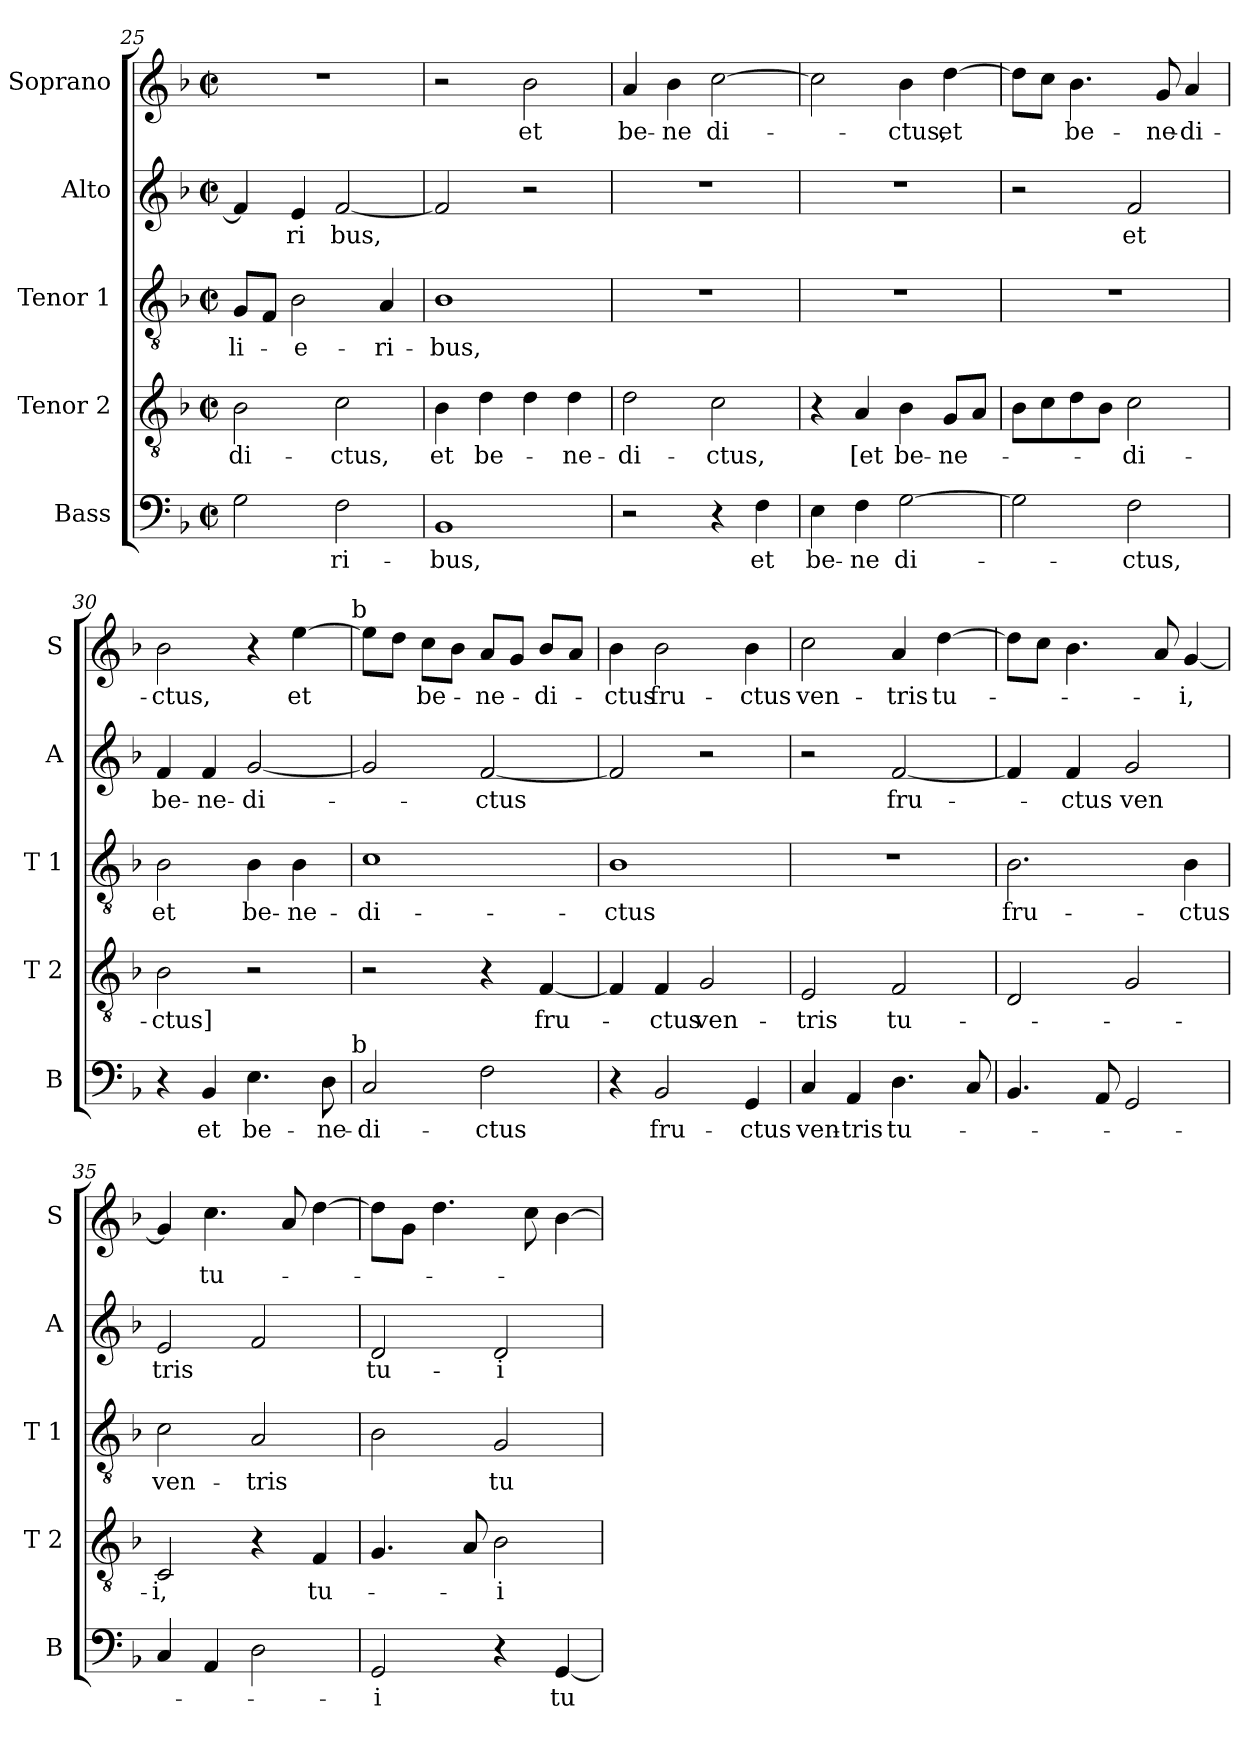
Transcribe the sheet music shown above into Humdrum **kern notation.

**kern	**text	**kern	**text	**kern	**text	**kern	**text	**kern	**text
*part5	*part5	*part4	*part4	*part3	*part3	*part2	*part2	*part1	*part1
*staff5	*staff5	*staff4	*staff4	*staff3	*staff3	*staff2	*staff2	*staff1	*staff1
*I"Bass	*	*I"Tenor 2	*	*I"Tenor 1	*	*I"Alto	*	*I"Soprano	*
*I'B	*	*I'T 2	*	*I'T 1	*	*I'A	*	*I'S	*
!!LO:LB:g=z
*clefF4	*	*clefGv2	*	*clefGv2	*	*clefG2	*	*clefG2	*
*k[b-]	*	*k[b-]	*	*k[b-]	*	*k[b-]	*	*k[b-]	*
*F:	*	*F:	*	*F:	*	*F:	*	*F:	*
*M2/2	*	*M2/2	*	*M2/2	*	*M2/2	*	*M2/2	*
*met(c|)	*	*met(c|)	*	*met(c|)	*	*met(c|)	*	*met(c|)	*
=25	=25	=25	=25	=25	=25	=25	=25	=25	=25
!	!	!	!LO:LY:b	!	!LO:LY:b	!	!	!	!
2G\	.	2B-\	-di-	8G/L	-li-	4f/]	.	1r	.
.	.	.	.	8F/J	.	.	.	.	.
!	!	!	!	!	!LO:LY:b	!	!LO:LY:b	!	!
.	.	.	.	2B-\	-e-	4e/	-ri	.	.
!	!LO:LY:b	!	!LO:LY:b	!	!	!	!LO:LY:b	!	!
2F\	-ri-	2c\	-ctus,	.	.	[2f/	bus,	.	.
!	!	!	!	!	!LO:LY:b	!	!	!	!
.	.	.	.	4A/	-ri-	.	.	.	.
=26	=26	=26	=26	=26	=26	=26	=26	=26	=26
!	!LO:LY:b	!	!LO:LY:b	!	!LO:LY:b	!	!	!	!
1BB-	-bus,	4B-\	et	1B-	-bus,	2f/]	.	2r	.
!	!	!	!LO:LY:b	!	!	!	!	!	!
.	.	4d\	be-	.	.	.	.	.	.
!	!	!	!	!	!	!	!	!	!LO:LY:b
.	.	4d\	.	.	.	2r	.	2b-\	et
!	!	!	!LO:LY:b	!	!	!	!	!	!
.	.	4d\	-ne-	.	.	.	.	.	.
=27	=27	=27	=27	=27	=27	=27	=27	=27	=27
!	!	!	!LO:LY:b	!	!	!	!	!	!LO:LY:b
2r	.	2d\	-di-	1r	.	1r	.	4a/	be-
!	!	!	!	!	!	!	!	!	!LO:LY:b
.	.	.	.	.	.	.	.	4b-\	-ne
!	!	!	!LO:LY:b	!	!	!	!	!	!LO:LY:b
4r	.	2c\	-ctus,	.	.	.	.	[2cc\	di-
!	!LO:LY:b	!	!	!	!	!	!	!	!
4F\	et	.	.	.	.	.	.	.	.
=28	=28	=28	=28	=28	=28	=28	=28	=28	=28
!	!LO:LY:b	!	!	!	!	!	!	!	!
4E\	be-	4r	.	1r	.	1r	.	2cc\]	.
!	!LO:LY:b	!	!LO:LY:b	!	!	!	!	!	!
4F\	-ne	4A/	[et	.	.	.	.	.	.
!	!LO:LY:b	!	!LO:LY:b	!	!	!	!	!	!LO:LY:b
[2G\	di-	4B-\	be-	.	.	.	.	4b-\	-ctus,
!	!	!	!LO:LY:b	!	!	!	!	!	!LO:LY:b
.	.	8G/L	-ne-	.	.	.	.	[4dd\	et
.	.	8A/J	.	.	.	.	.	.	.
=29	=29	=29	=29	=29	=29	=29	=29	=29	=29
2G\]	.	8B-\L	.	1r	.	2r	.	8dd\L]	.
.	.	8c\	.	.	.	.	.	8cc\J	.
!	!	!	!	!	!	!	!	!	!LO:LY:b
.	.	8d\	.	.	.	.	.	4.b-\	be-
.	.	8B-\J	.	.	.	.	.	.	.
!	!LO:LY:b	!	!LO:LY:b	!	!	!	!LO:LY:b	!	!
2F\	-ctus,	2c\	-di-	.	.	2f/	et	.	.
!	!	!	!	!	!	!	!	!	!LO:LY:b
.	.	.	.	.	.	.	.	8g/	-ne-
!	!	!	!	!	!	!	!	!	!LO:LY:b
.	.	.	.	.	.	.	.	4a/	-di-
=30	=30	=30	=30	=30	=30	=30	=30	=30	=30
!	!	!	!LO:LY:b	!	!LO:LY:b	!	!LO:LY:b	!	!LO:LY:b
4r	.	2B-\	-ctus]	2B-\	et	4f/	be-	2b-\	-ctus,
!	!LO:LY:b	!	!	!	!	!	!LO:LY:b	!	!
4BB-/	et	.	.	.	.	4f/	-ne-	.	.
!	!LO:LY:b	!	!	!	!LO:LY:b	!	!LO:LY:b	!	!
4.E\	be-	2r	.	4B-\	be-	[2g/	-di-	4r	.
!	!	!	!	!	!LO:LY:b	!	!	!	!LO:LY:b
.	.	.	.	4B-\	-ne-	.	.	[4ee\	et
!	!LO:LY:b	!	!	!	!	!	!	!	!
8D\	-ne-	.	.	.	.	.	.	.	.
!	!	!	!	!	!	!	!	!LO:TX:a:t=b	!
!LO:TX:a:t=b	!	!	!	!	!	!	!	!	!
!!LO:PB:g=z
=31	=31	=31	=31	=31	=31	=31	=31	=31	=31
!	!LO:LY:b	!	!	!	!LO:LY:b	!	!	!	!
2C/	-di-	2r	.	1c	-di-	2g/]	.	8ee\L]	.
.	.	.	.	.	.	.	.	8dd\J	.
!	!	!	!	!	!	!	!	!	!LO:LY:b
.	.	.	.	.	.	.	.	8cc\L	be-
.	.	.	.	.	.	.	.	8b-\J	.
!	!LO:LY:b	!	!	!	!	!	!LO:LY:b	!	!LO:LY:b
2F\	-ctus	4r	.	.	.	[2f/	-ctus	8a/L	-ne-
.	.	.	.	.	.	.	.	8g/J	.
!	!	!	!LO:LY:b	!	!	!	!	!	!LO:LY:b
.	.	[4F/	fru-	.	.	.	.	8b-/L	-di-
.	.	.	.	.	.	.	.	8a/J	.
=32	=32	=32	=32	=32	=32	=32	=32	=32	=32
!	!	!	!	!	!LO:LY:b	!	!	!	!LO:LY:b
4r	.	4F/]	.	1B-	-ctus	2f/]	.	4b-\	-ctus
!	!LO:LY:b	!	!LO:LY:b	!	!	!	!	!	!LO:LY:b
2BB-/	fru-	4F/	-ctus	.	.	.	.	2b-\	fru-
!	!	!	!LO:LY:b	!	!	!	!	!	!
.	.	2G/	ven-	.	.	2r	.	.	.
!	!LO:LY:b	!	!	!	!	!	!	!	!LO:LY:b
4GG/	-ctus	.	.	.	.	.	.	4b-\	-ctus
=33	=33	=33	=33	=33	=33	=33	=33	=33	=33
!	!LO:LY:b	!	!LO:LY:b	!	!	!	!	!	!LO:LY:b
4C/	ven-	2E/	-tris	1r	.	2r	.	2cc\	ven-
!	!LO:LY:b	!	!	!	!	!	!	!	!
4AA/	-tris	.	.	.	.	.	.	.	.
!	!LO:LY:b	!	!LO:LY:b	!	!	!	!LO:LY:b	!	!LO:LY:b
4.D\	tu-	2F/	tu-	.	.	[2f/	fru-	4a/	-tris
!	!	!	!	!	!	!	!	!	!LO:LY:b
.	.	.	.	.	.	.	.	[4dd\	tu-
8C/	.	.	.	.	.	.	.	.	.
=34	=34	=34	=34	=34	=34	=34	=34	=34	=34
!	!	!	!	!	!LO:LY:b	!	!	!	!
4.BB-/	.	2D/	.	2.B-\	fru-	4f/]	.	8dd\L]	.
.	.	.	.	.	.	.	.	8cc\J	.
!	!	!	!	!	!	!	!LO:LY:b	!	!
.	.	.	.	.	.	4f/	-ctus	4.b-\	.
8AA/	.	.	.	.	.	.	.	.	.
!	!	!	!	!	!	!	!LO:LY:b	!	!
2GG/	.	2G/	.	.	.	2g/	ven	.	.
.	.	.	.	.	.	.	.	8a/	.
!	!	!	!	!	!LO:LY:b	!	!	!	!LO:LY:b
.	.	.	.	4B-\	-ctus	.	.	[4g/	-i,
=35	=35	=35	=35	=35	=35	=35	=35	=35	=35
!	!	!	!LO:LY:b	!	!LO:LY:b	!	!LO:LY:b	!	!
4C/	.	2C/	-i,	2c\	ven-	2e/	tris	4g/]	.
!	!	!	!	!	!	!	!	!	!LO:LY:b
4AA/	.	.	.	.	.	.	.	4.cc\	tu-
!	!	!	!	!	!LO:LY:b	!	!	!	!
2D\	.	4r	.	2A/	-tris	2f/	.	.	.
.	.	.	.	.	.	.	.	8a/	.
!	!	!	!LO:LY:b	!	!	!	!	!	!
.	.	4F/	tu-	.	.	.	.	[4dd\	.
=36	=36	=36	=36	=36	=36	=36	=36	=36	=36
!	!LO:LY:b	!	!	!	!	!	!LO:LY:b	!	!
2GG/	-i	4.G/	.	2B-\	.	2d/	tu-	8dd\L]	.
.	.	.	.	.	.	.	.	8g\J	.
.	.	.	.	.	.	.	.	4.dd\	.
.	.	8A/	.	.	.	.	.	.	.
!	!	!	!LO:LY:b	!	!LO:LY:b	!	!LO:LY:b	!	!
4r	.	2B-\	-i	2G/	tu-	2d/	-i	.	.
.	.	.	.	.	.	.	.	8cc\	.
!	!LO:LY:b	!	!	!	!	!	!	!	!
[4GG/	tu-	.	.	.	.	.	.	[4b-\	.
=	=	=	=	=	=	=	=	=	=
*-	*-	*-	*-	*-	*-	*-	*-	*-	*-
